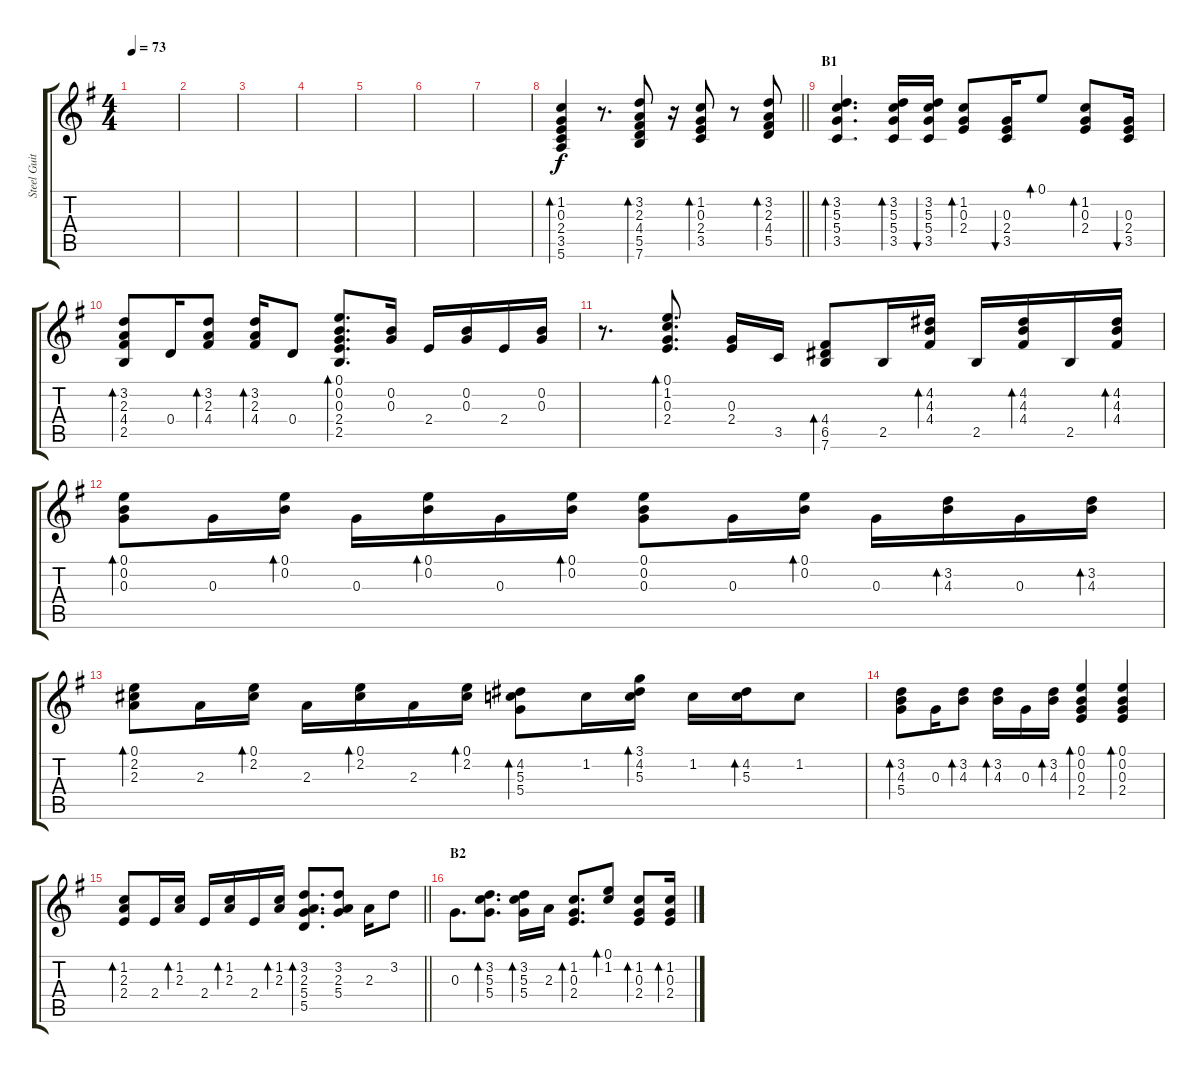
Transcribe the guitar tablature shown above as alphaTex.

\track ("Steel Guitar (L)" "Steel Guit") {instrument acousticguitarsteel}
\staff {score tabs}
\tuning (E4 B3 G3 D3 A2 E2) {hide}
\ts (4 4)
\tempo 73
\clef g2
\ks g
|
|
|
|
|
|
|
\barLineRight lightlight
(1.2 0.3 2.4 3.5 5.6).4{bd 60} r.8{d} (3.2 2.3 4.4 5.5 7.6).8{bd 60} r.16 (1.2 0.3 2.4 3.5).8{bd 60} r.8 (3.2 2.3 4.4 5.5).8{bd 60} |
\section ("" "B1")
(3.2 5.3 5.4 3.5).4{d bd 60} (3.2 5.3 5.4 3.5).16{bd 30} (3.2 5.3 5.4 3.5).16{bu 30} (1.2 0.3 2.4).8{bd 30} (0.3 2.4 3.5).16{bu 30} 0.1.8{bd 30} (1.2 0.3 2.4).8{bd 30} (0.3 2.4 3.5).16{bu 30} |
(3.2 2.3 4.4 2.5).8{bd 30} 0.4.16 (3.2 2.3 4.4).8{bd 30} (3.2 2.3 4.4).16{bd 30} 0.4.8 (0.1 0.2 0.3 2.4 2.5).8{d bd 30} (0.2 0.3).16 2.4.16 (0.2 0.3).16 2.4.16 (0.2 0.3).16 |
r.8{d} (0.1 1.2 0.3 2.4).8{d bd 60} (0.3 2.4).16 3.5.16 (4.4 6.5 7.6).8{bd 60} 2.5.16 (4.2 4.3 4.4).16{bd 60} 2.5.16 (4.2 4.3 4.4).16{bd 60} 2.5.16 (4.2 4.3 4.4).16{bd 60} |
(0.1 0.2 0.3).8{bd 60} 0.3.16 (0.1 0.2).16{bd 60} 0.3.16 (0.1 0.2).16{bd 60} 0.3.16 (0.1 0.2).16{bd 60} (0.1 0.2 0.3).8 0.3.16 (0.1 0.2).16{bd 60} 0.3.16 (3.2 4.3).16{bd 60} 0.3.16 (3.2 4.3).16{bd 60} |
(0.1 2.2 2.3).8{bd 60} 2.3.16 (0.1 2.2).16{bd 60} 2.3.16 (0.1 2.2).16{bd 60} 2.3.16 (0.1 2.2).16{bd 60} (4.2 5.3 5.4).8{bd 60} 1.2.16 (3.1 4.2 5.3).16{bd 60} 1.2.16 (4.2 5.3).16{bd 60} 1.2.8 |
(3.2 4.3 5.4).8{bd 60} 0.3.16 (3.2 4.3).8{bd 60} (3.2 4.3).16{bd 60} 0.3.16 (3.2 4.3).16{bd 60} (0.1 0.2 0.3 2.4).4{bd 60} (0.1 0.2 0.3 2.4).4{bd 60} |
\barLineRight lightlight
(1.2 2.3 2.4).8{bd 60} 2.4.16 (1.2 2.3).16{bd 60} 2.4.16 (1.2 2.3).16{bd 60} 2.4.16 (1.2 2.3).16{bd 60} (3.2 2.3 5.4 5.5).8{d bd 60} (3.2 2.3 5.4).8 2.3.16 3.2.8 |
\section ("" "B2")
0.3.8{d dy f} (3.2 5.3 5.4).8{d bd 60} (3.2 5.3 5.4).16{bd 60} 2.3.16 (1.2 0.3 2.4).8{d bd 30} (0.1 1.2).8{bd 30} (1.2 0.3 2.4).8{bd 30} (1.2 0.3 2.4).16{bd 30}
